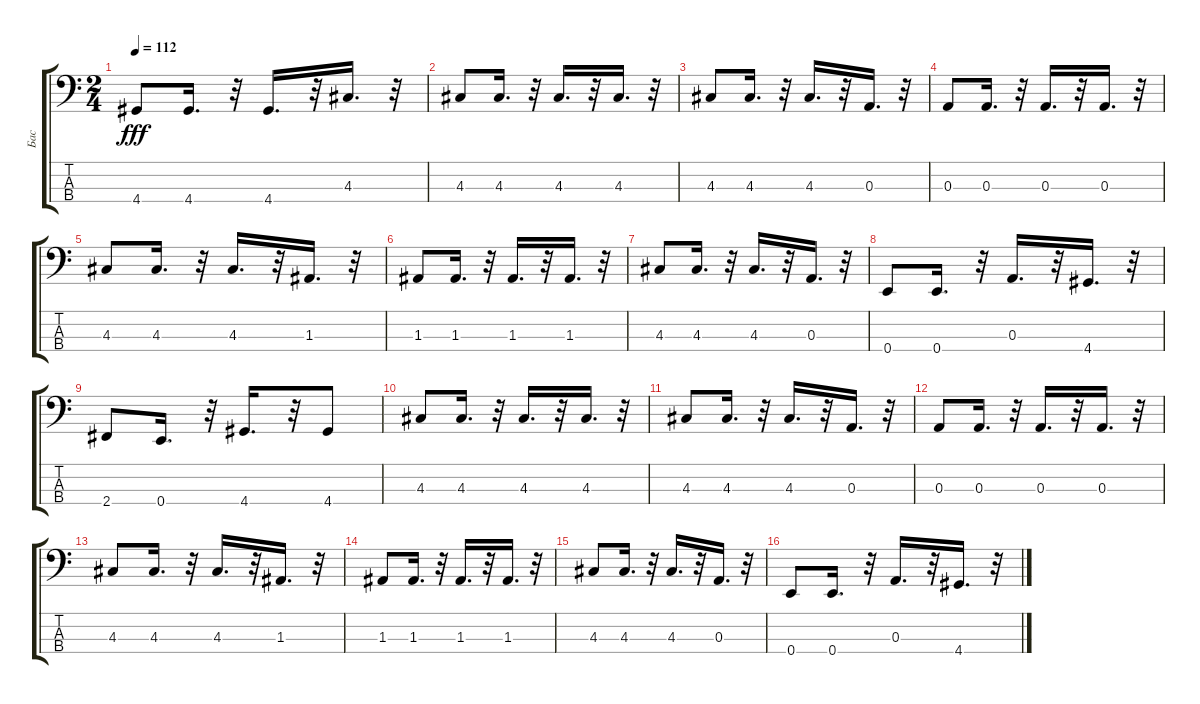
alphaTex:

\track ("Бас" "Бас") {instrument electricbassfinger}
\staff {score tabs}
\tuning (G2 D2 A1 E1) {hide}
\ts (2 4)
\tempo 112
\clef f4
\ks c
4.4.8{dy fff} 4.4.16{d} r.32 4.4.16{d} r.32 4.3.16{d} r.32 |
4.3.8 4.3.16{d} r.32 4.3.16{d} r.32 4.3.16{d} r.32 |
4.3.8 4.3.16{d} r.32 4.3.16{d} r.32 0.3.16{d} r.32 |
0.3.8 0.3.16{d} r.32 0.3.16{d} r.32 0.3.16{d} r.32 |
4.3.8 4.3.16{d} r.32 4.3.16{d} r.32 1.3.16{d} r.32 |
1.3.8 1.3.16{d} r.32 1.3.16{d} r.32 1.3.16{d} r.32 |
4.3.8 4.3.16{d} r.32 4.3.16{d} r.32 0.3.16{d} r.32 |
0.4.8 0.4.16{d} r.32 0.3.16{d} r.32 4.4.16{d} r.32 |
2.4.8 0.4.16{d} r.32 4.4.16{d} r.32 4.4.8 |
4.3.8 4.3.16{d} r.32 4.3.16{d} r.32 4.3.16{d} r.32 |
4.3.8 4.3.16{d} r.32 4.3.16{d} r.32 0.3.16{d} r.32 |
0.3.8 0.3.16{d} r.32 0.3.16{d} r.32 0.3.16{d} r.32 |
4.3.8 4.3.16{d} r.32 4.3.16{d} r.32 1.3.16{d} r.32 |
1.3.8 1.3.16{d} r.32 1.3.16{d} r.32 1.3.16{d} r.32 |
4.3.8 4.3.16{d} r.32 4.3.16{d} r.32 0.3.16{d} r.32 |
0.4.8 0.4.16{d} r.32 0.3.16{d} r.32 4.4.16{d} r.32
